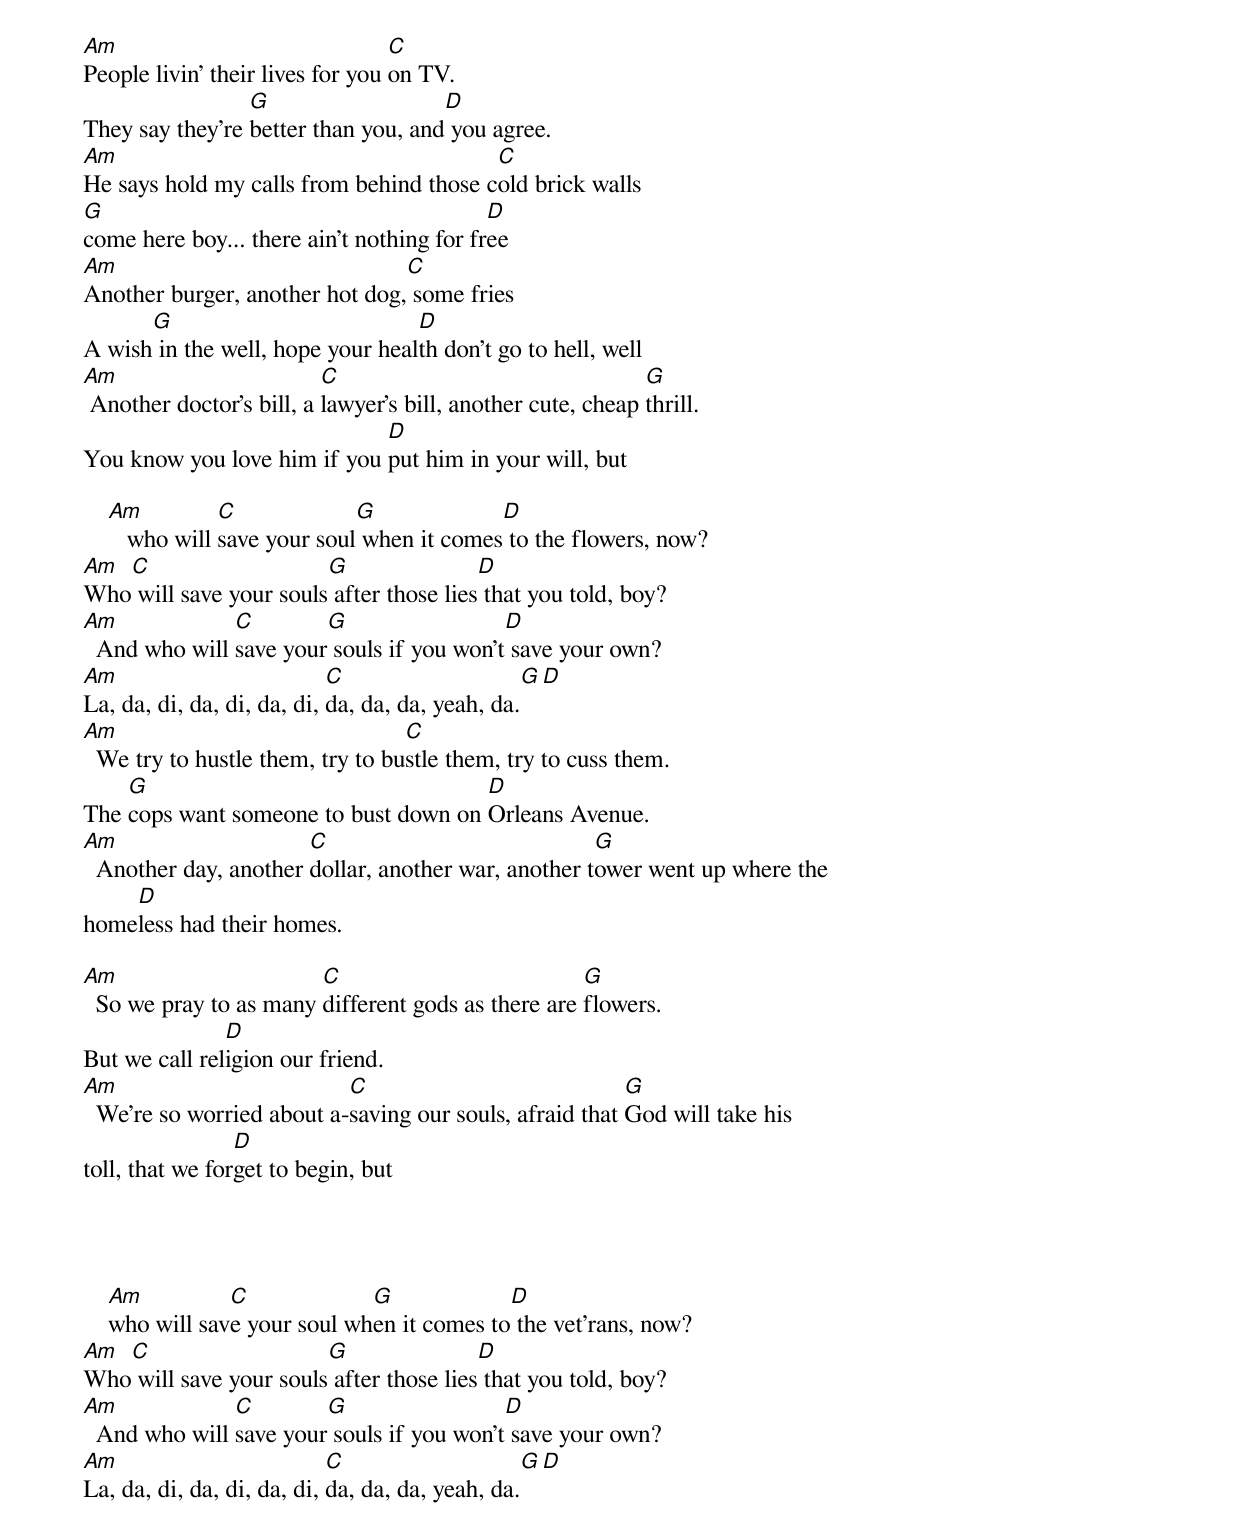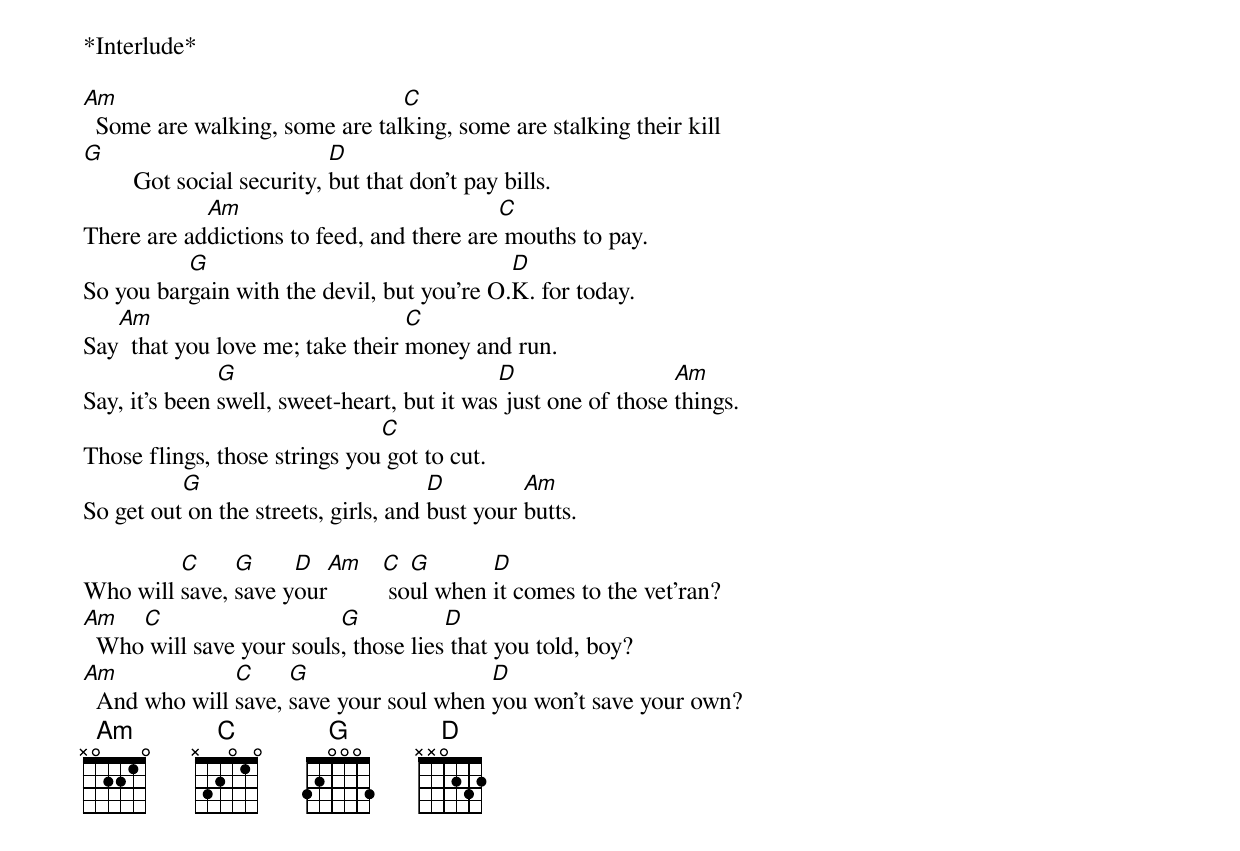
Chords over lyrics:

Am                                C
People livin' their lives for you on TV.
                 G                   D
They say they're better than you, and you agree.
Am                                       C
He says hold my calls from behind those cold brick walls
G                                          D
come here boy... there ain't nothing for free
Am                              C
Another burger, another hot dog, some fries
      G                           D
A wish in the well, hope your health don't go to hell, well
Am                        C                                  G
 Another doctor's bill, a lawyer's bill, another cute, cheap thrill.
                             D
You know you love him if you put him in your will, but

    Am          C             G             D
       who will save your soul when it comes to the flowers, now?
Am C                    G                D
Who will save your souls after those lies that you told, boy?
Am             C        G                  D
  And who will save your souls if you won't save your own?
Am                          C                    G  D
La, da, di, da, di, da, di, da, da, da, yeah, da.
Am                                C
  We try to hustle them, try to bustle them, try to cuss them.
    G                                 D
The cops want someone to bust down on Orleans Avenue.
Am                     C                             G
  Another day, another dollar, another war, another tower went up where the
    D
homeless had their homes.

Am                      C                           G
  So we pray to as many different gods as there are flowers.
               D
But we call religion our friend.
Am                         C                             G
  We're so worried about a-saving our souls, afraid that God will take his
                 D
toll, that we forget to begin, but




    Am          C             G             D
    who will save your soul when it comes to the vet'rans, now?
Am C                    G                D
Who will save your souls after those lies that you told, boy?
Am             C        G                  D
  And who will save your souls if you won't save your own?
Am                          C                    G  D
La, da, di, da, di, da, di, da, da, da, yeah, da.

*Interlude*

Am                              C
  Some are walking, some are talking, some are stalking their kill
G                            D
 	Got social security, but that don't pay bills.
            Am                             C
There are addictions to feed, and there are mouths to pay.
          G                                 D
So you bargain with the devil, but you're O.K. for today.
   Am                             C
Say  that you love me; take their money and run.
               G                             D                  Am
Say, it's been swell, sweet-heart, but it was just one of those things.
                               C
Those flings, those strings you got to cut.
          G                           D         Am
So get out on the streets, girls, and bust your butts.

         C     G     D  Am C  G       D
Who will save, save your    soul when it comes to the vet'ran?
Am   C                    G           D
  Who will save your souls, those lies that you told, boy?
Am             C     G                   D
  And who will save, save your soul when you won't save your own?
